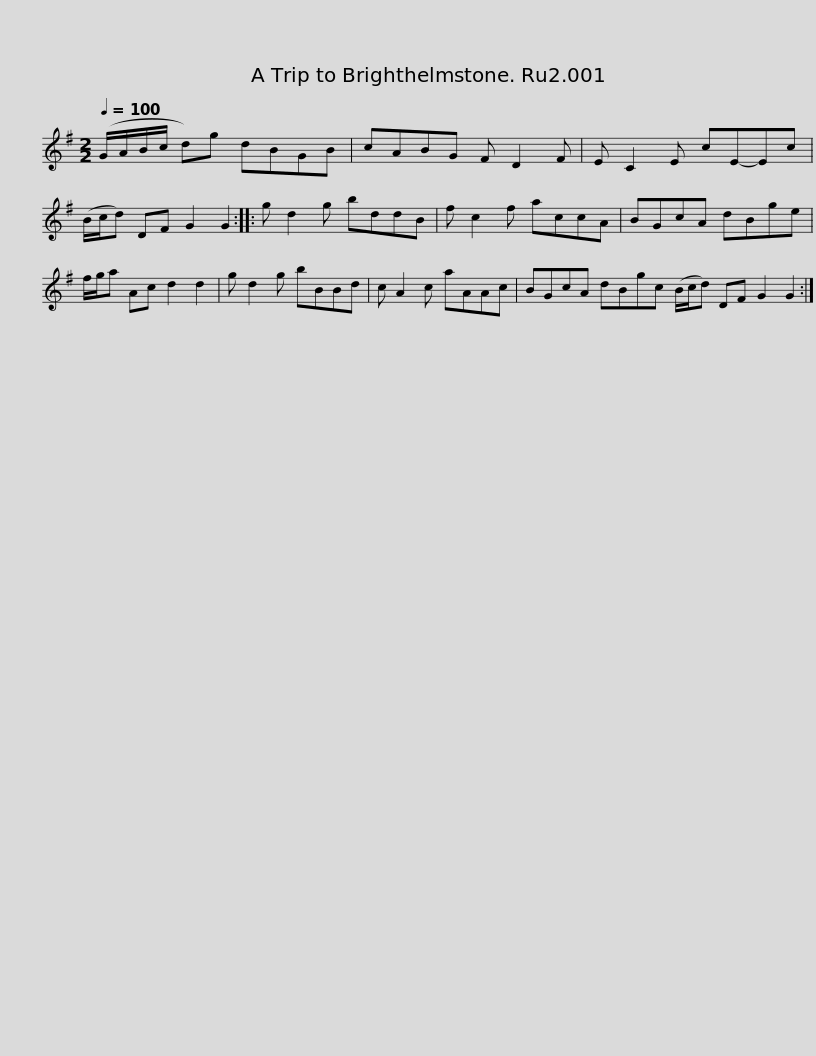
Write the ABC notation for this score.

X:1
L:1/8
Q:1/4=100
M:2/2
I:linebreak $
K:G
V:1 treble
V:1
 (G/A/B/c/ d)g dBGB | cABG F D2 F | E C2 E cE-Ec | (B/c/d) DF G2 G2 :: g d2 g bddB |$ %5
 f c2 f accA | BGcA dBge | f/g/a Ac d2 d2 | g d2 g bBBd | c A2 c aAAc |$ %10
 BGcA dBgc (B/c/d) DF G2 G2 :| %11
